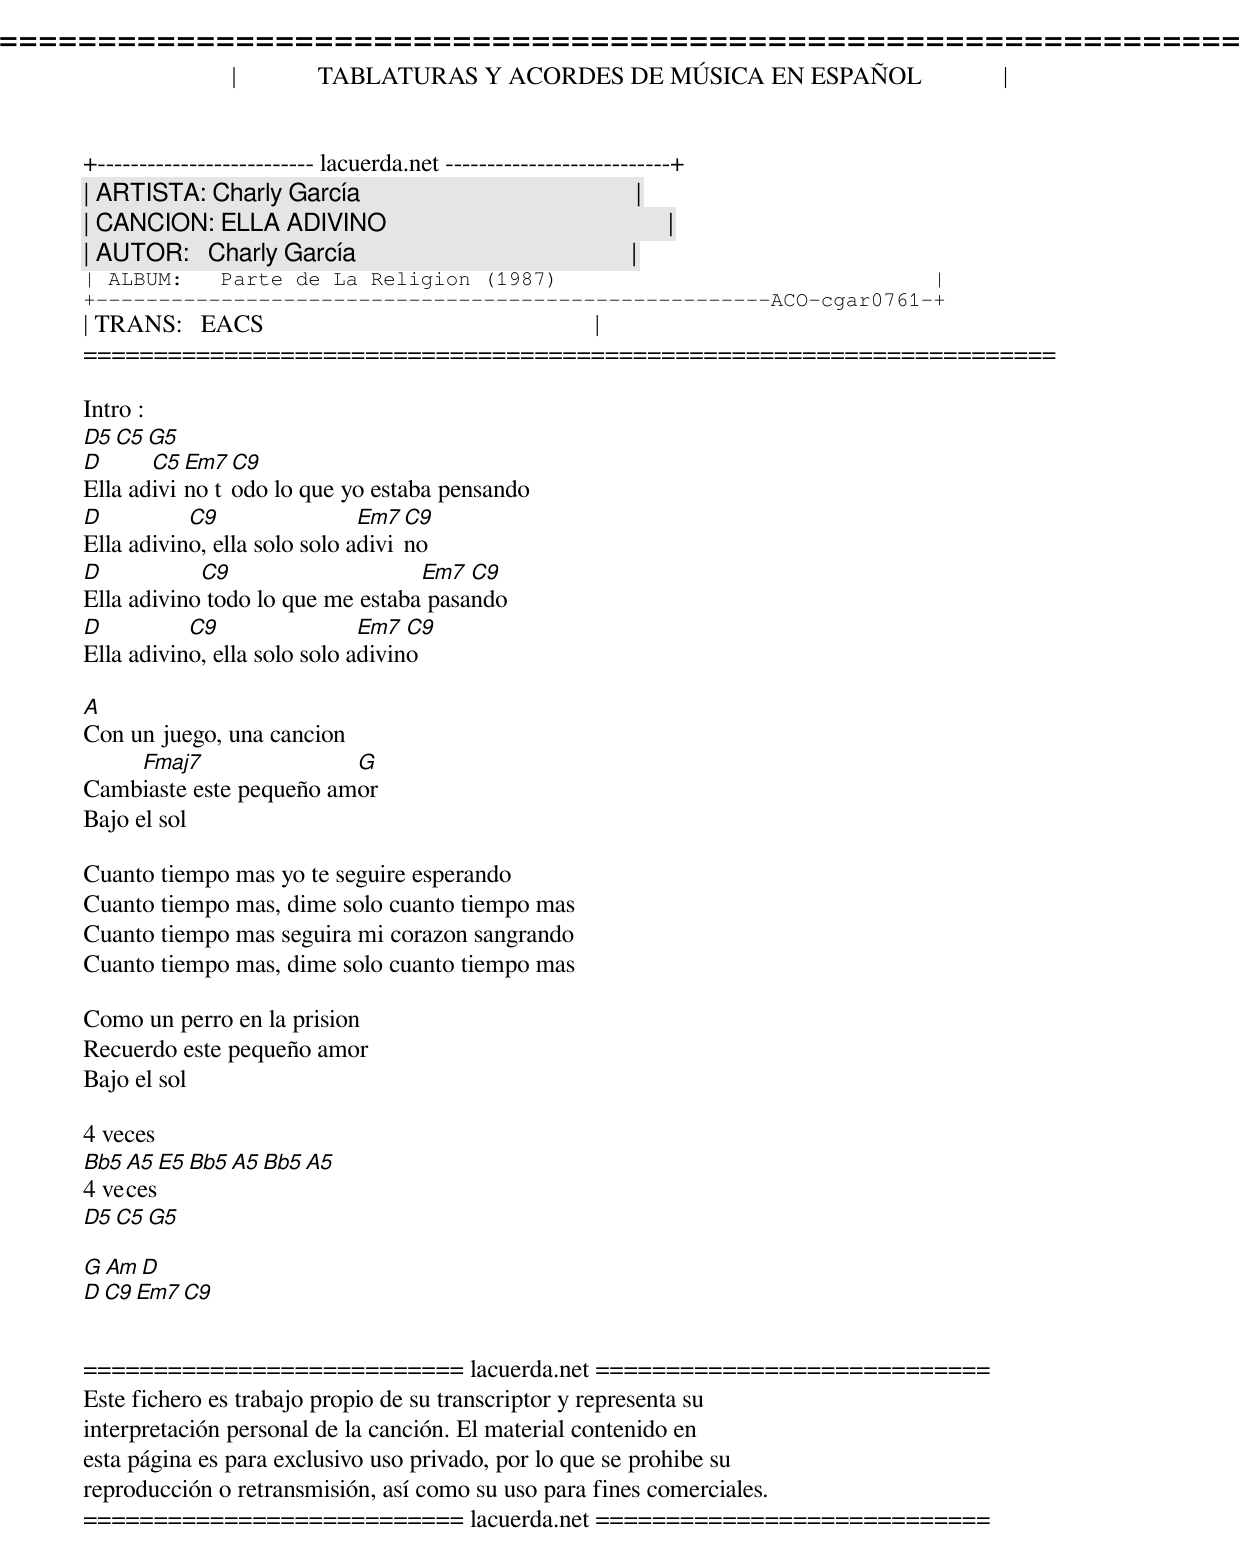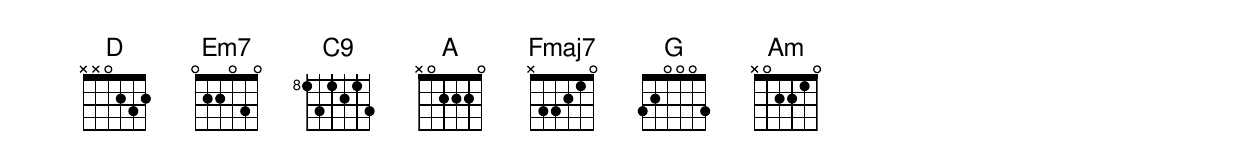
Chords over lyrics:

=====================================================================
|             TABLATURAS Y ACORDES DE MÚSICA EN ESPAÑOL             |
+-------------------------- lacuerda.net ---------------------------+
| ARTISTA: Charly García                                            |
| CANCION: ELLA ADIVINO                                             |
| AUTOR:   Charly García                                            |
| ALBUM:   Parte de La Religion (1987)                              |
+------------------------------------------------------ACO-cgar0761-+
| TRANS:   EACS                                                     |
=====================================================================

Intro :
D5 C5 G5
D      C5 Em7 C9
Ella adivino todo lo que yo estaba pensando
D          C9                 Em7 C9
Ella adivino, ella solo solo adivino
D           C9                    Em7  C9
Ella adivino todo lo que me estaba pasando
D          C9                 Em7  C9
Ella adivino, ella solo solo adivino

A
Con un juego, una cancion
    Fmaj7                G
Cambiaste este pequeño amor
Bajo el sol

Cuanto tiempo mas yo te seguire esperando
Cuanto tiempo mas, dime solo cuanto tiempo mas
Cuanto tiempo mas seguira mi corazon sangrando
Cuanto tiempo mas, dime solo cuanto tiempo mas

Como un perro en la prision
Recuerdo este pequeño amor
Bajo el sol

4 veces
Bb5 A5 E5 Bb5 A5 Bb5 A5
4 veces
D5 C5 G5

G Am D
D C9 Em7 C9


=========================== lacuerda.net ============================
Este fichero es trabajo propio de su transcriptor y representa su
interpretación personal de la canción. El material contenido en
esta página es para exclusivo uso privado, por lo que se prohibe su
reproducción o retransmisión, así como su uso para fines comerciales.
=========================== lacuerda.net ============================
